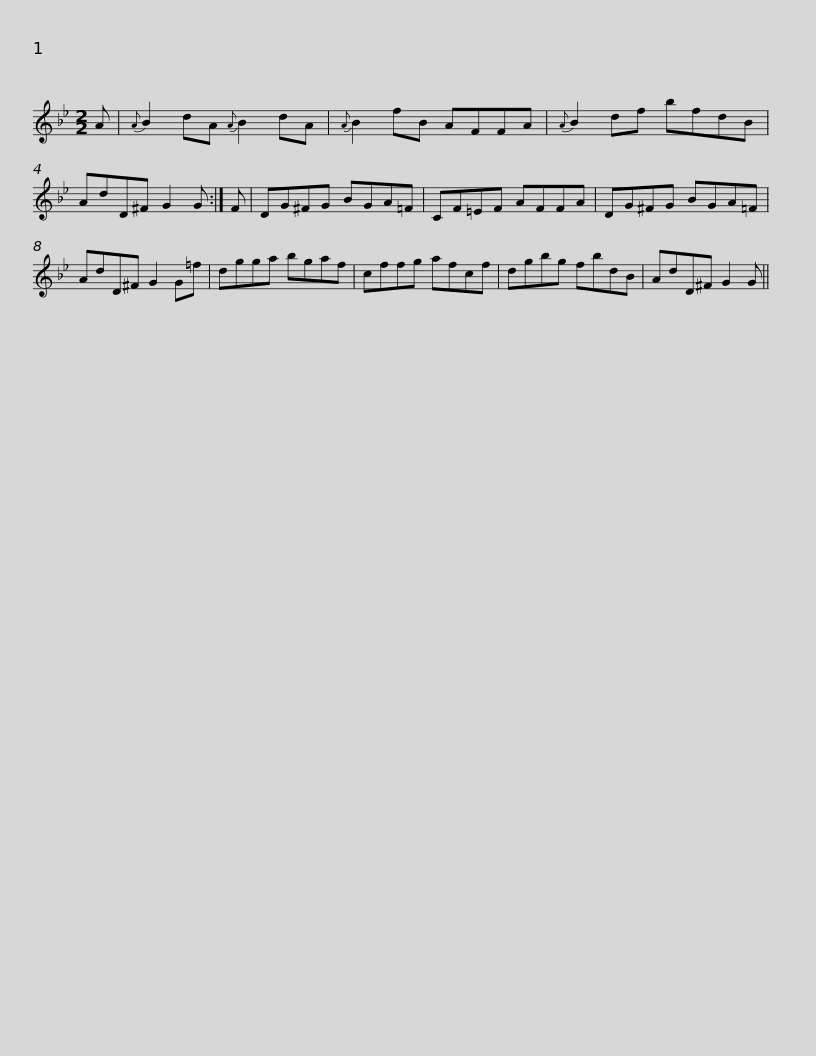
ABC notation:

X:1
L:1/8
M:2/2
I:linebreak $
K:Bb
V:1 treble
V:1
 A |{A} B2 dA{A} B2 dA |{A} B2 fB AFFA |{A} B2 df bfdB | AdD^F G2 G :| %5
 F |$ DG^FG BGA=F | CF=EF AFFA | DG^FG BGA=F | AdD^F G2 G=f | %10
 dgga bgaf |$ cffg afcf | dgbg fbdB | AdD^F G2 G || %14
